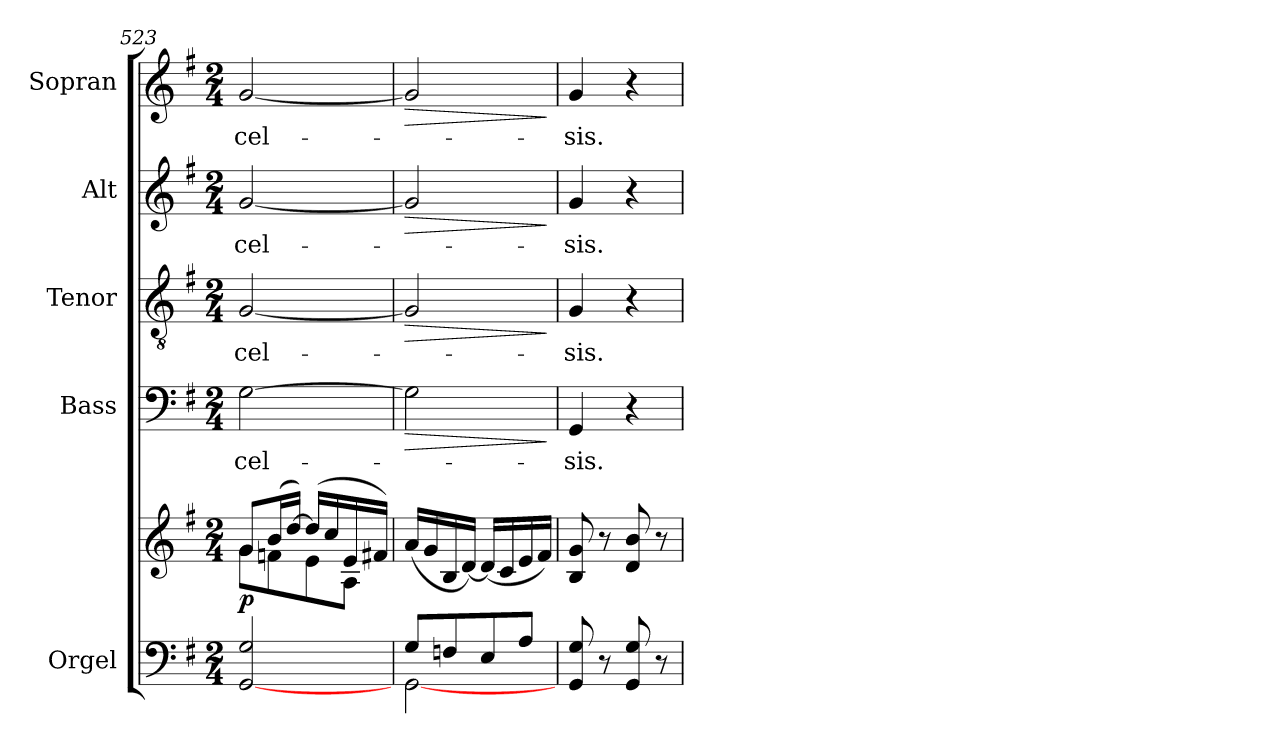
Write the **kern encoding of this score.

**kern	**kern	**dynam	**kern	**text	**dynam	**kern	**text	**dynam	**kern	**text	**dynam	**kern	**text	**dynam
*part5	*part5	*part5	*part4	*part4	*part4	*part3	*part3	*part3	*part2	*part2	*part2	*part1	*part1	*part1
*staff6	*staff5	*staff5/6	*staff4	*staff4	*staff4	*staff3	*staff3	*staff3	*staff2	*staff2	*staff2	*staff1	*staff1	*staff1
*I"Orgel	*	*	*I"Bass	*	*	*I"Tenor	*	*	*I"Alt	*	*	*I"Sopran	*	*
*I'Org.	*	*	*I'B.	*	*	*I'T.	*	*	*I'A.	*	*	*I'S.	*	*
*clefF4	*clefG2	*	*clefF4	*	*	*clefGv2	*	*	*clefG2	*	*	*clefG2	*	*
*k[f#]	*k[f#]	*	*k[f#]	*	*	*k[f#]	*	*	*k[f#]	*	*	*k[f#]	*	*
*G:	*G:	*	*G:	*	*	*G:	*	*	*G:	*	*	*G:	*	*
*M2/4	*M2/4	*	*M2/4	*	*	*M2/4	*	*	*M2/4	*	*	*M2/4	*	*
=523	=523	=523	=523	=523	=523	=523	=523	=523	=523	=523	=523	=523	=523	=523
*	*^	*	*	*	*	*	*	*	*	*	*	*	*	*
!	!	!	!LO:DY:b	!	!LO:LY:b	!	!	!LO:LY:b	!	!	!LO:LY:b	!	!	!LO:LY:b	!
[2GG/ 2G/	8g/L	8g\L	p	[2G\	-cel-	.	[2G/	-cel-	.	[2g/	-cel-	.	[2g/	-cel-	.
.	(>16b/L	8fn\	.	.	.	.	.	.	.	.	.	.	.	.	.
.	[>16dd/JJ)	.	.	.	.	.	.	.	.	.	.	.	.	.	.
.	(>16dd/LL]	8e\	.	.	.	.	.	.	.	.	.	.	.	.	.
.	16cc/	.	.	.	.	.	.	.	.	.	.	.	.	.	.
.	16e/	8A\J	.	.	.	.	.	.	.	.	.	.	.	.	.
.	16f#/JJ)	.	.	.	.	.	.	.	.	.	.	.	.	.	.
*	*v	*v	*	*	*	*	*	*	*	*	*	*	*	*	*
=524	=524	=524	=524	=524	=524	=524	=524	=524	=524	=524	=524	=524	=524	=524
*^	*	*	*	*	*	*	*	*	*	*	*	*	*	*
!	!	!	!	!	!	!LO:HP:b	!	!	!LO:HP:b	!	!	!LO:HP:b	!	!	!LO:HP:b
8G/L	[<2GG\	(<16a/LL	.	2G\]	.	>	2G/]	.	>	2g/]	.	>	2g/]	.	>
.	.	16g/	.	.	.	.	.	.	.	.	.	.	.	.	.
8Fn/	.	16B/	.	.	.	.	.	.	.	.	.	.	.	.	.
.	.	[16d/JJ)	.	.	.	.	.	.	.	.	.	.	.	.	.
8E/	.	(<16d/LL]	.	.	.	.	.	.	.	.	.	.	.	.	.
.	.	16c/	.	.	.	.	.	.	.	.	.	.	.	.	.
8A/J	.	16e/	.	.	.	.	.	.	.	.	.	.	.	.	.
.	.	16f#/JJ)	.	.	.	.	.	.	.	.	.	.	.	.	.
*v	*v	*	*	*	*	*	*	*	*	*	*	*	*	*	*
.	.	.	.	.	]	.	.	]	.	.	]	.	.	]
=525	=525	=525	=525	=525	=525	=525	=525	=525	=525	=525	=525	=525	=525	=525
!	!	!	!	!LO:LY:b	!	!	!LO:LY:b	!	!	!LO:LY:b	!	!	!LO:LY:b	!
8GG/ 8G/	8B/ 8g/	.	4GG/	-sis.	.	4G/	-sis.	.	4g/	-sis.	.	4g/	-sis.	.
8r	8r	.	.	.	.	.	.	.	.	.	.	.	.	.
8GG/ 8G/	8d/ 8b/	.	4r	.	.	4r	.	.	4r	.	.	4r	.	.
8r	8r	.	.	.	.	.	.	.	.	.	.	.	.	.
=	=	=	=	=	=	=	=	=	=	=	=	=	=	=
*-	*-	*-	*-	*-	*-	*-	*-	*-	*-	*-	*-	*-	*-	*-
